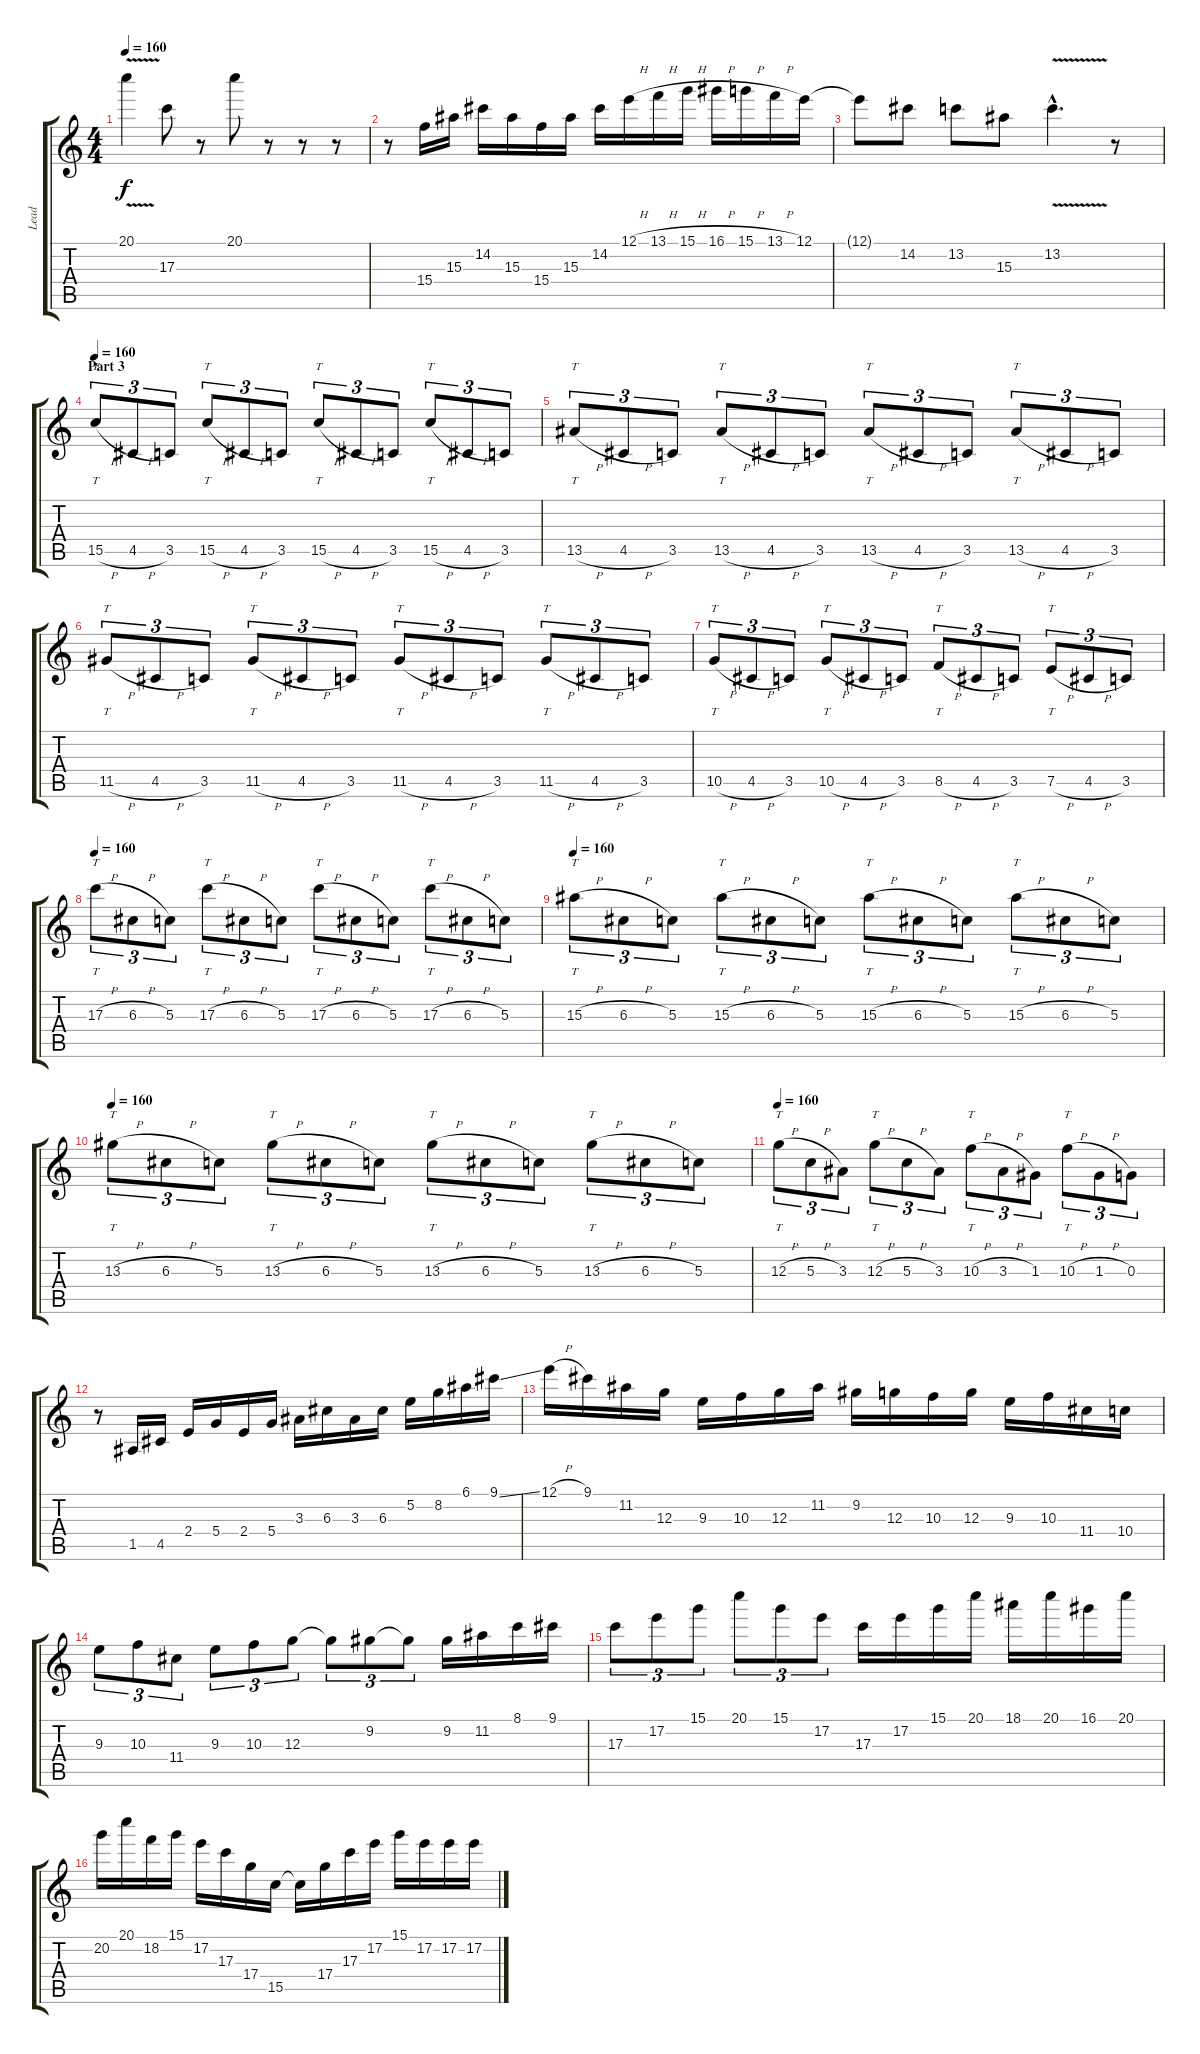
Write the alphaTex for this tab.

\track ("Lead" "Lead") {instrument overdrivenguitar}
\staff {score tabs}
\tuning (E4 B3 G3 D3 A2 E2) {hide}
\ts (4 4)
\tempo 160
\clef g2
\ks c
20.1{v}.4{dy f} 17.3.8 r.8 20.1.8 r.8 r.8 r.8 |
r.8 15.4.16 15.3.16 14.2.16 15.3.16 15.4.16 15.3.16 14.2.16 12.1{h}.16 13.1{h}.16 15.1{h}.16 16.1{h}.16 15.1{h}.16 13.1{h}.16 12.1.16 |
12.1{t}.8 14.2.8 13.2.8 15.3.8 13.2{v hac}.4{d} r.8 |
\section ("" "Part 3")
\tempo 160
15.5{h}.8{tt tu (3 2)} 4.5{h}.8{tu (3 2)} 3.5.8{tu (3 2)} 15.5{h}.8{tt tu (3 2)} 4.5{h}.8{tu (3 2)} 3.5.8{tu (3 2)} 15.5{h}.8{tt tu (3 2)} 4.5{h}.8{tu (3 2)} 3.5.8{tu (3 2)} 15.5{h}.8{tt tu (3 2)} 4.5{h}.8{tu (3 2)} 3.5.8{tu (3 2)} |
13.5{h}.8{tt tu (3 2)} 4.5{h}.8{tu (3 2)} 3.5.8{tu (3 2)} 13.5{h}.8{tt tu (3 2)} 4.5{h}.8{tu (3 2)} 3.5.8{tu (3 2)} 13.5{h}.8{tt tu (3 2)} 4.5{h}.8{tu (3 2)} 3.5.8{tu (3 2)} 13.5{h}.8{tt tu (3 2)} 4.5{h}.8{tu (3 2)} 3.5.8{tu (3 2)} |
11.5{h}.8{tt tu (3 2)} 4.5{h}.8{tu (3 2)} 3.5.8{tu (3 2)} 11.5{h}.8{tt tu (3 2)} 4.5{h}.8{tu (3 2)} 3.5.8{tu (3 2)} 11.5{h}.8{tt tu (3 2)} 4.5{h}.8{tu (3 2)} 3.5.8{tu (3 2)} 11.5{h}.8{tt tu (3 2)} 4.5{h}.8{tu (3 2)} 3.5.8{tu (3 2)} |
10.5{h}.8{tt tu (3 2)} 4.5{h}.8{tu (3 2)} 3.5.8{tu (3 2)} 10.5{h}.8{tt tu (3 2)} 4.5{h}.8{tu (3 2)} 3.5.8{tu (3 2)} 8.5{h}.8{tt tu (3 2)} 4.5{h}.8{tu (3 2)} 3.5.8{tu (3 2)} 7.5{h}.8{tt tu (3 2)} 4.5{h}.8{tu (3 2)} 3.5.8{tu (3 2)} |
\tempo 160
17.3{h}.8{tt tu (3 2)} 6.3{h}.8{tu (3 2)} 5.3.8{tu (3 2)} 17.3{h}.8{tt tu (3 2)} 6.3{h}.8{tu (3 2)} 5.3.8{tu (3 2)} 17.3{h}.8{tt tu (3 2)} 6.3{h}.8{tu (3 2)} 5.3.8{tu (3 2)} 17.3{h}.8{tt tu (3 2)} 6.3{h}.8{tu (3 2)} 5.3.8{tu (3 2)} |
\tempo 160
15.3{h}.8{tt tu (3 2)} 6.3{h}.8{tu (3 2)} 5.3.8{tu (3 2)} 15.3{h}.8{tt tu (3 2)} 6.3{h}.8{tu (3 2)} 5.3.8{tu (3 2)} 15.3{h}.8{tt tu (3 2)} 6.3{h}.8{tu (3 2)} 5.3.8{tu (3 2)} 15.3{h}.8{tt tu (3 2)} 6.3{h}.8{tu (3 2)} 5.3.8{tu (3 2)} |
\tempo 160
13.3{h}.8{tt tu (3 2)} 6.3{h}.8{tu (3 2)} 5.3.8{tu (3 2)} 13.3{h}.8{tt tu (3 2)} 6.3{h}.8{tu (3 2)} 5.3.8{tu (3 2)} 13.3{h}.8{tt tu (3 2)} 6.3{h}.8{tu (3 2)} 5.3.8{tu (3 2)} 13.3{h}.8{tt tu (3 2)} 6.3{h}.8{tu (3 2)} 5.3.8{tu (3 2)} |
\tempo 160
12.3{h}.8{tt tu (3 2)} 5.3{h}.8{tu (3 2)} 3.3.8{tu (3 2)} 12.3{h}.8{tt tu (3 2)} 5.3{h}.8{tu (3 2)} 3.3.8{tu (3 2)} 10.3{h}.8{tt tu (3 2)} 3.3{h}.8{tu (3 2)} 1.3.8{tu (3 2)} 10.3{h}.8{tt tu (3 2)} 1.3{h}.8{tu (3 2)} 0.3.8{tu (3 2)} |
r.8 1.5.16 4.5.16 2.4.16 5.4.16 2.4.16 5.4.16 3.3.16 6.3.16 3.3.16 6.3.16 5.2.16 8.2.16 6.1.16 9.1{ss}.16 |
12.1{h}.16 9.1.16 11.2.16 12.3.16 9.3.16 10.3.16 12.3.16 11.2.16 9.2.16 12.3.16 10.3.16 12.3.16 9.3.16 10.3.16 11.4.16 10.4.16 |
9.3.8{tu (3 2)} 10.3.8{tu (3 2)} 11.4.8{tu (3 2)} 9.3.8{tu (3 2)} 10.3.8{tu (3 2)} 12.3.8{tu (3 2)} 12.3{t}.8{tu (3 2)} 9.2.8{tu (3 2)} 9.2{t}.8{tu (3 2)} 9.2.16 11.2.16 8.1.16 9.1.16 |
17.3.8{tu (3 2)} 17.2.8{tu (3 2)} 15.1.8{tu (3 2)} 20.1.8{tu (3 2)} 15.1.8{tu (3 2)} 17.2.8{tu (3 2)} 17.3.16 17.2.16 15.1.16 20.1.16 18.1.16 20.1.16 16.1.16 20.1.16 |
20.2.16 20.1.16 18.2.16 15.1.16 17.2.16 17.3.16 17.4.16 15.5.16 15.5{t}.16 17.4.16 17.3.16 17.2.16 15.1.16 17.2.16 17.2.16 17.2.16
